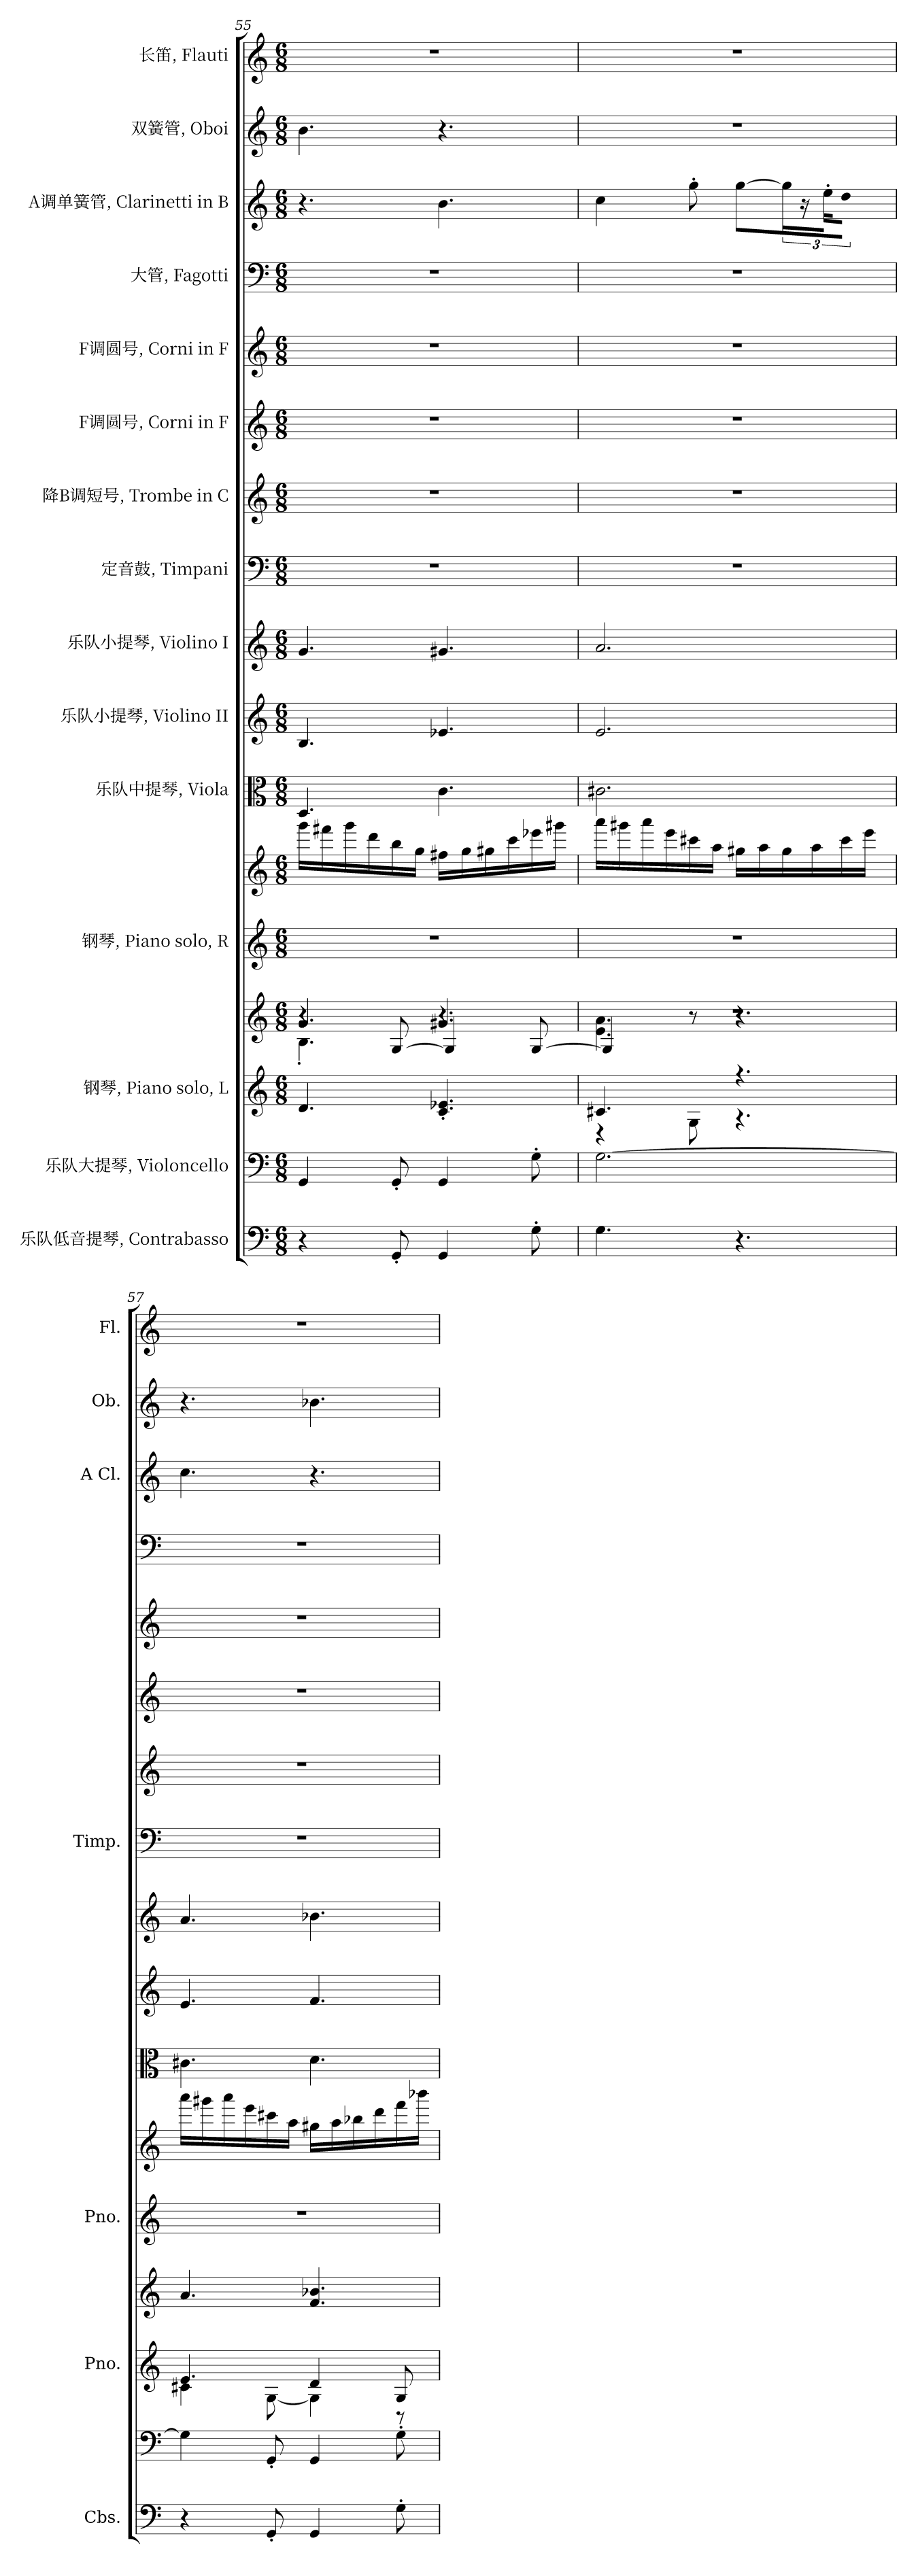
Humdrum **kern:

**kern	**kern	**kern	**kern	**kern	**kern	**kern	**kern	**kern	**kern	**kern	**kern	**kern	**kern	**kern	**kern	**kern
*part15	*part14	*part13	*part13	*part12	*part12	*part11	*part10	*part9	*part8	*part7	*part6	*part5	*part4	*part3	*part2	*part1
*staff17	*staff16	*staff15	*staff14	*staff13	*staff12	*staff11	*staff10	*staff9	*staff8	*staff7	*staff6	*staff5	*staff4	*staff3	*staff2	*staff1
*I"乐队低音提琴, Contrabasso	*I"乐队大提琴, Violoncello	*I"钢琴, Piano solo, L	*	*I"钢琴, Piano solo, R	*	*I"乐队中提琴, Viola	*I"乐队小提琴, Violino II	*I"乐队小提琴, Violino I	*I"定音鼓, Timpani	*I"降B调短号, Trombe in C	*I"F调圆号, Corni in F	*I"F调圆号, Corni in F	*I"大管, Fagotti	*I"A调单簧管, Clarinetti in B	*I"双簧管, Oboi	*I"长笛, Flauti
*I'Cbs.	*	*I'Pno.	*	*I'Pno.	*	*	*	*	*I'Timp.	*	*	*	*	*I'A Cl.	*I'Ob.	*I'Fl.
*clefF4	*clefF4	*clefG2	*clefG2	*clefG2	*clefG2	*clefC3	*clefG2	*clefG2	*clefF4	*clefG2	*clefG2	*clefG2	*clefF4	*clefG2	*clefG2	*clefG2
*ITrd7c12	*	*	*	*	*	*	*	*	*	*ITrd1c2	*ITrd4c7	*ITrd4c7	*	*ITrd2c3	*	*
*k[]	*k[]	*k[]	*k[]	*k[]	*k[]	*k[]	*k[]	*k[]	*k[]	*k[b-e-]	*k[b-]	*k[b-]	*k[]	*k[f#c#g#]	*k[]	*k[]
*M6/8	*M6/8	*M6/8	*M6/8	*M6/8	*M6/8	*M6/8	*M6/8	*M6/8	*M6/8	*M6/8	*M6/8	*M6/8	*M6/8	*M6/8	*M6/8	*M6/8
*MM149	*MM149	*MM149	*MM149	*MM149	*MM149	*MM149	*MM149	*MM149	*MM149	*MM149	*MM149	*MM149	*MM149	*MM149	*MM149	*MM149
=55	=55	=55	=55	=55	=55	=55	=55	=55	=55	=55	=55	=55	=55	=55	=55	=55
*	*	*	*^	*	*	*	*	*	*	*	*	*	*	*	*	*
*	*	*	*	*^	*	*	*	*	*	*	*	*	*	*	*	*	*
4r	4GG/	4.d/	4.g/	4.B'\	4r	2.r	16ggg\LL	4.D/	4.B/	4.g/	2.r	2.r	2.r	2.r	2.r	4.r	4.b\	2.r
.	.	.	.	.	.	.	16fff#X\	.	.	.	.	.	.	.	.	.	.	.
.	.	.	.	.	.	.	16ggg\	.	.	.	.	.	.	.	.	.	.	.
.	.	.	.	.	.	.	16ddd\	.	.	.	.	.	.	.	.	.	.	.
8GGG'/	8GG'/	.	.	.	[8G/	.	16bb\	.	.	.	.	.	.	.	.	.	.	.
.	.	.	.	.	.	.	16gg\JJ	.	.	.	.	.	.	.	.	.	.	.
4GGG/	4GG/	4.c/' 4.e-X/'	4.g#X/	4.r	4G/]	.	16ff#X\LL	4.c\	4.e-X/	4.g#X/	.	.	.	.	.	4.g#\	4.r	.
.	.	.	.	.	.	.	16gg\	.	.	.	.	.	.	.	.	.	.	.
.	.	.	.	.	.	.	16gg#X\	.	.	.	.	.	.	.	.	.	.	.
.	.	.	.	.	.	.	16ccc\	.	.	.	.	.	.	.	.	.	.	.
8GG'\	8G'\	.	.	.	[8G/	.	16eee-X\	.	.	.	.	.	.	.	.	.	.	.
.	.	.	.	.	.	.	16ggg#X\JJ	.	.	.	.	.	.	.	.	.	.	.
!!LO:PB:g=z
=56	=56	=56	=56	=56	=56	=56	=56	=56	=56	=56	=56	=56	=56	=56	=56	=56	=56	=56
*	*	*	*	*	*	*	*	*	*	*	*	*	*	*	*	*	*	*MM149
*	*	*^	*	*	*	*	*	*	*	*	*	*	*	*	*	*	*	*
4.GG\	[2.G\	4.c#X/	4r	2.r	4.e\ 4.a\	4G/]	2.r	16aaa\LL	2.c#X\	2.e/	2.a/	2.r	2.r	2.r	2.r	2.r	4a\	2.r	2.r
.	.	.	.	.	.	.	.	16ggg#X\	.	.	.	.	.	.	.	.	.	.	.
.	.	.	.	.	.	.	.	16aaa\	.	.	.	.	.	.	.	.	.	.	.
.	.	.	.	.	.	.	.	16eee\	.	.	.	.	.	.	.	.	.	.	.
.	.	.	8G\	.	.	8r	.	16ccc#X\	.	.	.	.	.	.	.	.	8ee'\	.	.
.	.	.	.	.	.	.	.	16aa\JJ	.	.	.	.	.	.	.	.	.	.	.
4.r	.	4.r	4.r	.	4.r	4.r	.	16gg#X\LL	.	.	.	.	.	.	.	.	[8ee\L	.	.
.	.	.	.	.	.	.	.	16aa\	.	.	.	.	.	.	.	.	.	.	.
.	.	.	.	.	.	.	.	16gg#\	.	.	.	.	.	.	.	.	24ee\Jk]	.	.
.	.	.	.	.	.	.	.	.	.	.	.	.	.	.	.	.	24r	.	.
.	.	.	.	.	.	.	.	16aa\	.	.	.	.	.	.	.	.	.	.	.
.	.	.	.	.	.	.	.	.	.	.	.	.	.	.	.	.	24cc#'\KL	.	.
.	.	.	.	.	.	.	.	16ccc#\	.	.	.	.	.	.	.	.	8b\J	.	.
.	.	.	.	.	.	.	.	16eee\JJ	.	.	.	.	.	.	.	.	.	.	.
*	*	*	*	*v	*v	*v	*	*	*	*	*	*	*	*	*	*	*	*	*
=57	=57	=57	=57	=57	=57	=57	=57	=57	=57	=57	=57	=57	=57	=57	=57	=57	=57
*	*	*	*	*	*	*	*	*	*	*	*	*	*	*	*	*	*MM149
4r	4G\]	4.e/	4c#X\	4.a/	2.r	16aaa\LL	4.c#X\	4.e/	4.a/	2.r	2.r	2.r	2.r	2.r	4.a\	4.r	2.r
.	.	.	.	.	.	16ggg#X\	.	.	.	.	.	.	.	.	.	.	.
.	.	.	.	.	.	16aaa\	.	.	.	.	.	.	.	.	.	.	.
.	.	.	.	.	.	16eee\	.	.	.	.	.	.	.	.	.	.	.
8GGG'/	8GG'/	.	[8G\	.	.	16ccc#X\	.	.	.	.	.	.	.	.	.	.	.
.	.	.	.	.	.	16aa\JJ	.	.	.	.	.	.	.	.	.	.	.
4GGG/	4GG/	4d/	4G\]	4.f/ 4.b-X/	.	16gg#X\LL	4.d\	4.f/	4.b-X\	.	.	.	.	.	4.r	4.b-X\	.
.	.	.	.	.	.	16aa\	.	.	.	.	.	.	.	.	.	.	.
.	.	.	.	.	.	16bb-X\	.	.	.	.	.	.	.	.	.	.	.
.	.	.	.	.	.	16ddd\	.	.	.	.	.	.	.	.	.	.	.
8GG'\	8G'\	8G/	8r	.	.	16fff\	.	.	.	.	.	.	.	.	.	.	.
.	.	.	.	.	.	16bbb-X\JJ	.	.	.	.	.	.	.	.	.	.	.
*	*	*v	*v	*	*	*	*	*	*	*	*	*	*	*	*	*	*
=	=	=	=	=	=	=	=	=	=	=	=	=	=	=	=	=
*-	*-	*-	*-	*-	*-	*-	*-	*-	*-	*-	*-	*-	*-	*-	*-	*-
